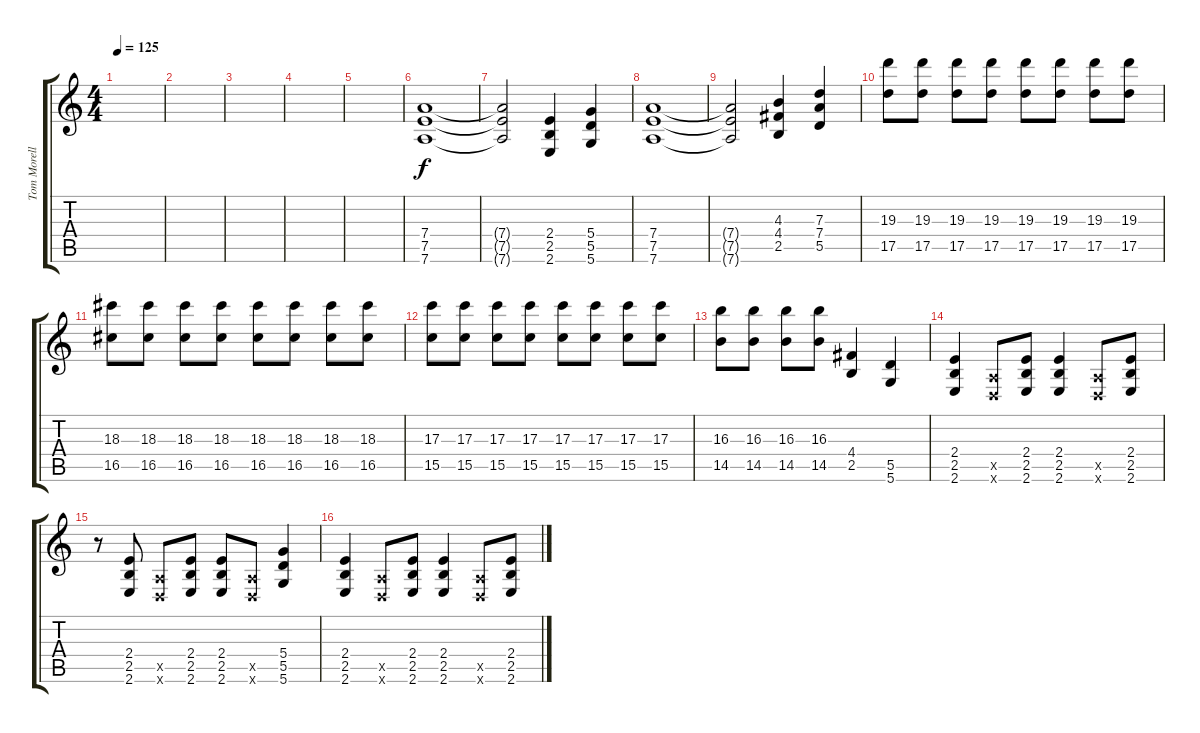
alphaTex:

\track ("Tom Morello - Overdriven" "Tom Morell") {instrument overdrivenguitar}
\staff {score tabs}
\tuning (E4 B3 G3 D3 A2 D2) {hide}
\ts (4 4)
\tempo 125
\clef g2
\ks c
|
|
|
|
|
(7.4 7.5 7.6).1 |
(7.4{t} 7.5{t} 7.6{t}).2 (2.4 2.5 2.6).4 (5.4 5.5 5.6).4 |
(7.4 7.5 7.6).1 |
(7.4{t} 7.5{t} 7.6{t}).2 (4.3 4.4 2.5).4 (7.3 7.4 5.5).4 |
(19.3 17.5).8 (19.3 17.5).8 (19.3 17.5).8 (19.3 17.5).8 (19.3 17.5).8 (19.3 17.5).8 (19.3 17.5).8 (19.3 17.5).8 |
(18.3 16.5).8 (18.3 16.5).8 (18.3 16.5).8 (18.3 16.5).8 (18.3 16.5).8 (18.3 16.5).8 (18.3 16.5).8 (18.3 16.5).8 |
(17.3 15.5).8 (17.3 15.5).8 (17.3 15.5).8 (17.3 15.5).8 (17.3 15.5).8 (17.3 15.5).8 (17.3 15.5).8 (17.3 15.5).8 |
(16.3 14.5).8 (16.3 14.5).8 (16.3 14.5).8 (16.3 14.5).8 (4.4 2.5).4 (5.5 5.6).4 |
(2.4 2.5 2.6).4 (0.5{x} 0.6{x}).8 (2.4 2.5 2.6).8 (2.4 2.5 2.6).4 (0.5{x} 0.6{x}).8 (2.4 2.5 2.6).8 |
r.8 (2.4 2.5 2.6).8 (0.5{x} 0.6{x}).8 (2.4 2.5 2.6).8 (2.4 2.5 2.6).8 (0.5{x} 0.6{x}).8 (5.4 5.5 5.6).4 |
(2.4 2.5 2.6).4 (0.5{x} 0.6{x}).8 (2.4 2.5 2.6).8 (2.4 2.5 2.6).4 (0.5{x} 0.6{x}).8 (2.4 2.5 2.6).8
